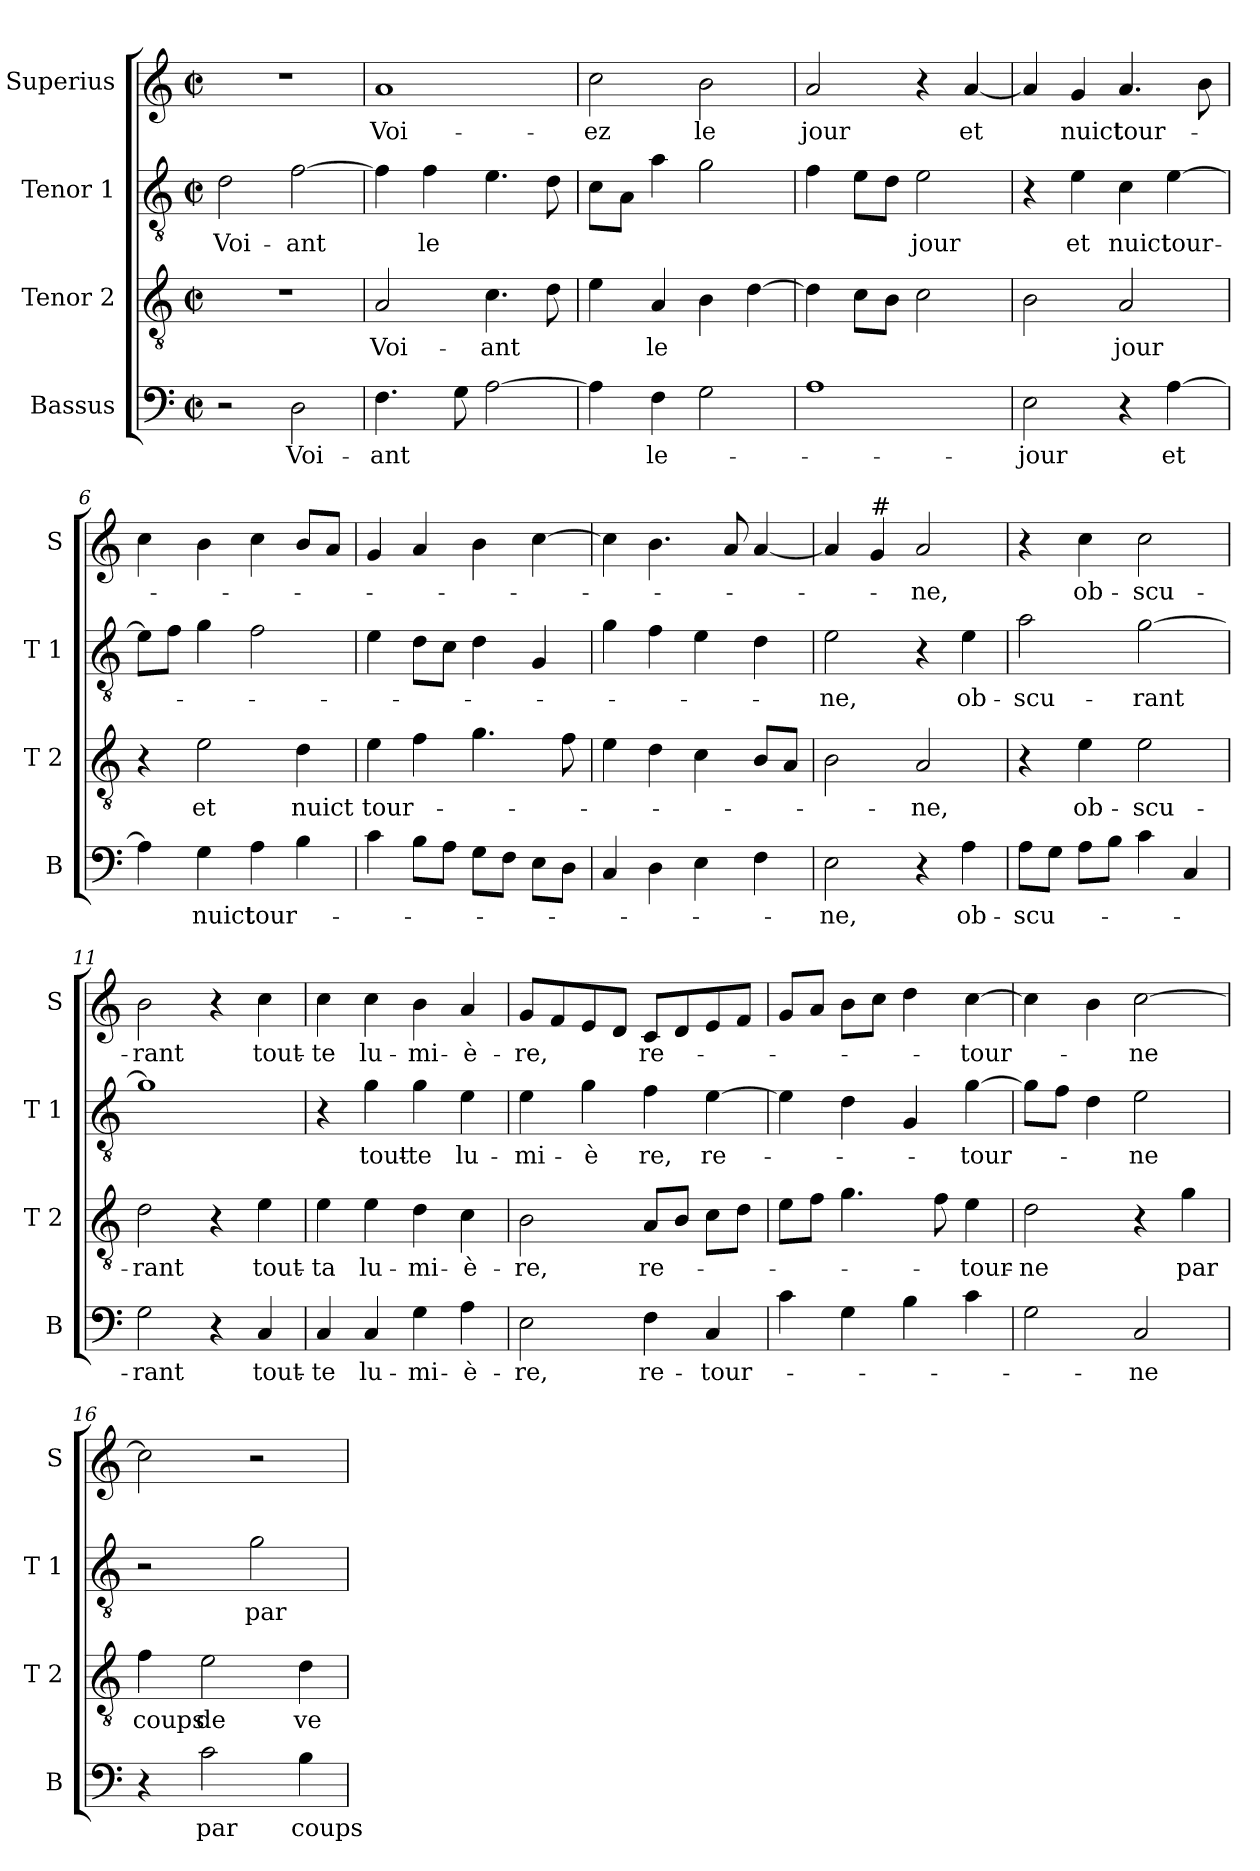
**kern	**text	**kern	**text	**kern	**text	**kern	**text
*part4	*part4	*part3	*part3	*part2	*part2	*part1	*part1
*staff4	*staff4	*staff3	*staff3	*staff2	*staff2	*staff1	*staff1
*I"Bassus	*	*I"Tenor 2	*	*I"Tenor 1	*	*I"Superius	*
*I'B	*	*I'T 2	*	*I'T 1	*	*I'S	*
*clefF4	*	*clefGv2	*	*clefGv2	*	*clefG2	*
*k[]	*	*k[]	*	*k[]	*	*k[]	*
*C:	*	*C:	*	*C:	*	*C:	*
*M2/2	*	*M2/2	*	*M2/2	*	*M2/2	*
*met(c|)	*	*met(c|)	*	*met(c|)	*	*met(c|)	*
=1	=1	=1	=1	=1	=1	=1	=1
2r	.	1r	.	2d\	Voi-	1r	.
2D\	Voi-	.	.	[2f\	-ant	.	.
=2	=2	=2	=2	=2	=2	=2	=2
4.F\	-ant	2A/	Voi-	4f\]	.	1a	Voi-
.	.	.	.	4f\	le	.	.
8G\	.	.	.	.	.	.	.
[2A\	.	4.c\	-ant	4.e\	.	.	.
.	.	8d\	.	8d\	.	.	.
=3	=3	=3	=3	=3	=3	=3	=3
4A\]	.	4e\	.	8c\L	.	2cc\	-ez
.	.	.	.	8A\J	.	.	.
4F\	le-	4A/	le	4a\	.	.	.
2G\	.	4B\	.	2g\	.	2b\	le
.	.	[4d\	.	.	.	.	.
=4	=4	=4	=4	=4	=4	=4	=4
1A	.	4d\]	.	4f\	.	2a/	jour
.	.	8c\L	.	8e\L	.	.	.
.	.	8B\J	.	8d\J	.	.	.
.	.	2c\	.	2e\	jour	4r	.
.	.	.	.	.	.	[4a/	et
=5	=5	=5	=5	=5	=5	=5	=5
2E\	-jour	2B\	.	4r	.	4a/]	.
.	.	.	.	4e\	et	4g/	nuict
4r	.	2A/	jour	4c\	nuict	4.a/	tour-
[4A\	et	.	.	[4e\	tour-	.	.
.	.	.	.	.	.	8b\	.
!!LO:LB:g=z
=6	=6	=6	=6	=6	=6	=6	=6
4A\]	.	4r	.	8e\L]	.	4cc\	.
.	.	.	.	8f\J	.	.	.
4G\	nuict	2e\	et	4g\	.	4b\	.
4A\	tour-	.	.	2f\	.	4cc\	.
4B\	.	4d\	nuict	.	.	8b/L	.
.	.	.	.	.	.	8a/J	.
=7	=7	=7	=7	=7	=7	=7	=7
4c\	.	4e\	tour-	4e\	.	4g/	.
8B\L	.	4f\	.	8d\L	.	4a/	.
8A\J	.	.	.	8c\J	.	.	.
8G\L	.	4.g\	.	4d\	.	4b\	.
8F\J	.	.	.	.	.	.	.
8E\L	.	.	.	4G/	.	[4cc\	.
8D\J	.	8f\	.	.	.	.	.
=8	=8	=8	=8	=8	=8	=8	=8
4C/	.	4e\	.	4g\	.	4cc\]	.
4D\	.	4d\	.	4f\	.	4.b\	.
4E\	.	4c\	.	4e\	.	.	.
.	.	.	.	.	.	8a/	.
4F\	.	8B/L	.	4d\	.	[4a/	.
.	.	8A/J	.	.	.	.	.
=9	=9	=9	=9	=9	=9	=9	=9
2E\	-ne,	2B\	.	2e\	-ne,	4a/]	.
!	!	!	!	!	!	!LO:TX:a:t=#	!
.	.	.	.	.	.	4g/	.
4r	.	2A/	-ne,	4r	.	2a/	-ne,
4A\	ob-	.	.	4e\	ob-	.	.
=10	=10	=10	=10	=10	=10	=10	=10
8A\L	-scu-	4r	.	2a\	-scu-	4r	.
8G\J	.	.	.	.	.	.	.
8A\L	.	4e\	ob-	.	.	4cc\	ob-
8B\J	.	.	.	.	.	.	.
4c\	.	2e\	-scu-	[2g\	-rant	2cc\	-scu-
4C/	.	.	.	.	.	.	.
!!LO:LB:g=z
=11	=11	=11	=11	=11	=11	=11	=11
2G\	-rant	2d\	-rant	1g]	.	2b\	-rant
4r	.	4r	.	.	.	4r	.
4C/	tout-	4e\	tout-	.	.	4cc\	tout-
=12	=12	=12	=12	=12	=12	=12	=12
4C/	-te	4e\	-ta	4r	.	4cc\	-te
4C/	lu-	4e\	lu-	4g\	tout-	4cc\	lu-
4G\	-mi-	4d\	-mi-	4g\	-te	4b\	-mi-
4A\	-è-	4c\	-è-	4e\	lu-	4a/	-è-
=13	=13	=13	=13	=13	=13	=13	=13
2E\	-re,	2B\	-re,	4e\	-mi-	8g/L	-re,
.	.	.	.	.	.	8f/	.
.	.	.	.	4g\	-è	8e/	.
.	.	.	.	.	.	8d/J	.
4F\	re-	8A/L	re-	4f\	re,	8c/L	re-
.	.	8B/J	.	.	.	8d/	.
4C/	-tour-	8c\L	.	[4e\	re-	8e/	.
.	.	8d\J	.	.	.	8f/J	.
=14	=14	=14	=14	=14	=14	=14	=14
4c\	.	8e\L	.	4e\]	.	8g/L	.
.	.	8f\J	.	.	.	8a/J	.
4G\	.	4.g\	.	4d\	.	8b\L	.
.	.	.	.	.	.	8cc\J	.
4B\	.	.	.	4G/	.	4dd\	.
.	.	8f\	.	.	.	.	.
4c\	.	4e\	-tour-	[4g\	-tour-	[4cc\	-tour-
=15	=15	=15	=15	=15	=15	=15	=15
2G\	.	2d\	-ne	8g\L]	.	4cc\]	.
.	.	.	.	8f\J	.	.	.
.	.	.	.	4d\	.	4b\	.
2C/	-ne	4r	.	2e\	-ne	[2cc\	-ne
.	.	4g\	par	.	.	.	.
!!LO:PB:g=z
=16	=16	=16	=16	=16	=16	=16	=16
4r	.	4f\	coups	2r	.	2cc\]	.
2c\	par	2e\	de	.	.	.	.
.	.	.	.	2g\	par	2r	.
4B\	coups	4d\	ve-	.	.	.	.
=	=	=	=	=	=	=	=
*-	*-	*-	*-	*-	*-	*-	*-
